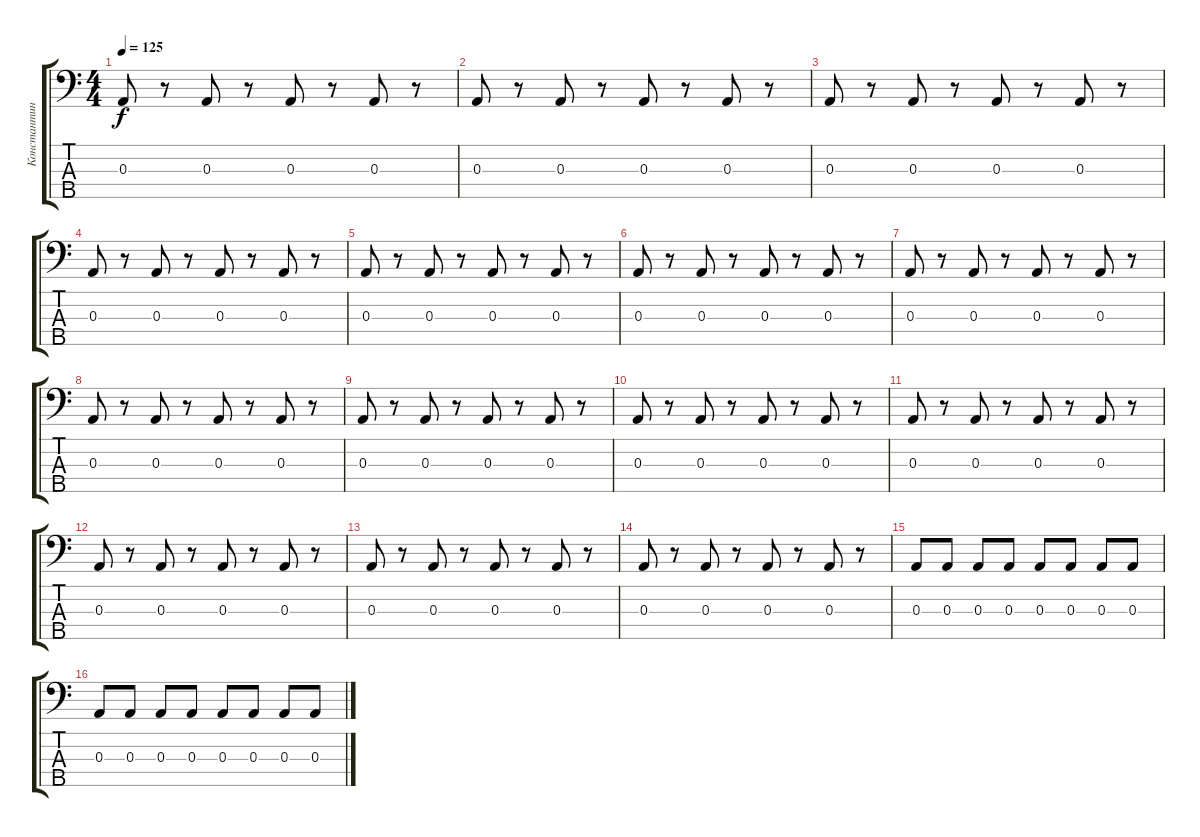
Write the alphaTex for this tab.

\track ("Константин Бекрев" "Константин") {instrument electricbasspick}
\staff {score tabs}
\tuning (G2 D2 A1 E1 B0) {hide}
\ts (4 4)
\tempo 125
\clef f4
\ks c
0.3.8{dy f} r.8 0.3.8 r.8 0.3.8 r.8 0.3.8 r.8 |
0.3.8 r.8 0.3.8 r.8 0.3.8 r.8 0.3.8 r.8 |
0.3.8 r.8 0.3.8 r.8 0.3.8 r.8 0.3.8 r.8 |
0.3.8 r.8 0.3.8 r.8 0.3.8 r.8 0.3.8 r.8 |
0.3.8 r.8 0.3.8 r.8 0.3.8 r.8 0.3.8 r.8 |
0.3.8 r.8 0.3.8 r.8 0.3.8 r.8 0.3.8 r.8 |
0.3.8 r.8 0.3.8 r.8 0.3.8 r.8 0.3.8 r.8 |
0.3.8 r.8 0.3.8 r.8 0.3.8 r.8 0.3.8 r.8 |
0.3.8 r.8 0.3.8 r.8 0.3.8 r.8 0.3.8 r.8 |
0.3.8 r.8 0.3.8 r.8 0.3.8 r.8 0.3.8 r.8 |
0.3.8 r.8 0.3.8 r.8 0.3.8 r.8 0.3.8 r.8 |
0.3.8 r.8 0.3.8 r.8 0.3.8 r.8 0.3.8 r.8 |
0.3.8 r.8 0.3.8 r.8 0.3.8 r.8 0.3.8 r.8 |
0.3.8 r.8 0.3.8 r.8 0.3.8 r.8 0.3.8 r.8 |
0.3.8 0.3.8 0.3.8 0.3.8 0.3.8 0.3.8 0.3.8 0.3.8 |
0.3.8 0.3.8 0.3.8 0.3.8 0.3.8 0.3.8 0.3.8 0.3.8
